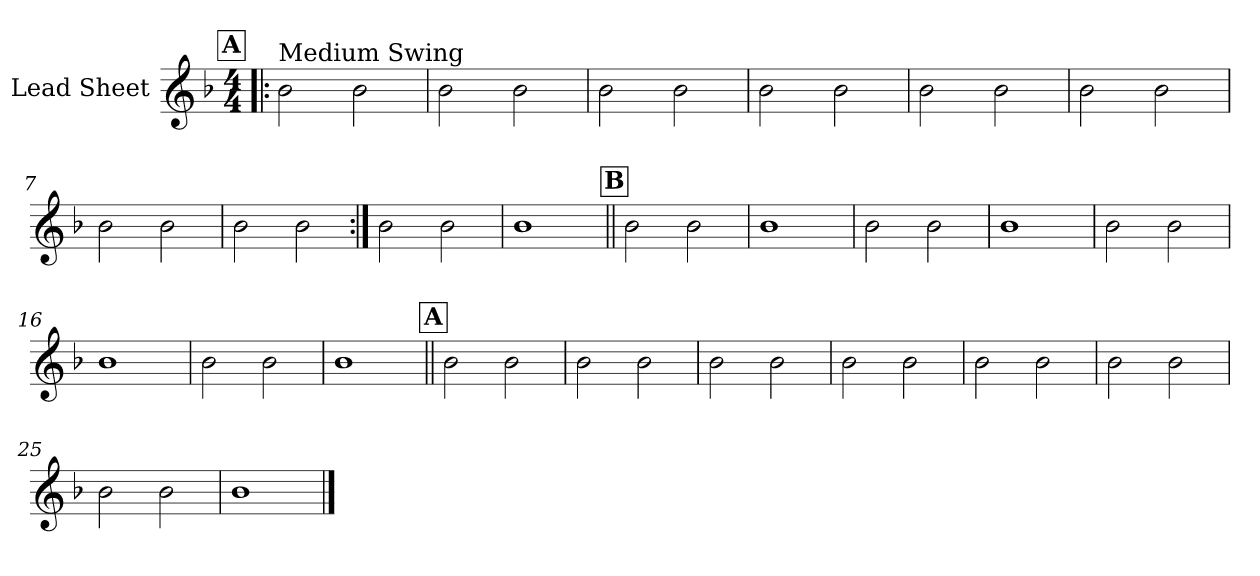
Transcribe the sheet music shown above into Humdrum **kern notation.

**kern
*part1
*staff1
*I"Lead Sheet
*clefG2
*k[b-]
*F:
*M4/4
!!LO:REH:place=s1:a:fs=14:t=A
=1!|:
!LO:TX:a:t=Medium Swing
2b-\
2b-\
=2
2b-\
2b-\
=3
2b-\
2b-\
=4
2b-\
2b-\
!!LO:LB:g=z
=5
2b-\
2b-\
=6
2b-\
2b-\
=7
2b-\
2b-\
=8
2b-\
2b-\
!!LO:LB:g=z
=9:|!
2b-\
2b-\
=10
1b-
!!LO:LB:g=z
!!LO:REH:place=s1:a:fs=14:t=B
=11||
2b-\
2b-\
=12
1b-
=13
2b-\
2b-\
=14
1b-
!!LO:LB:g=z
=15
2b-\
2b-\
=16
1b-
=17
2b-\
2b-\
=18
1b-
!!LO:LB:g=z
!!LO:REH:place=s1:a:fs=14:t=A
=19||
2b-\
2b-\
=20
2b-\
2b-\
=21
2b-\
2b-\
=22
2b-\
2b-\
!!LO:LB:g=z
=23
2b-\
2b-\
=24
2b-\
2b-\
=25
2b-\
2b-\
=26
1b-
==
*-
